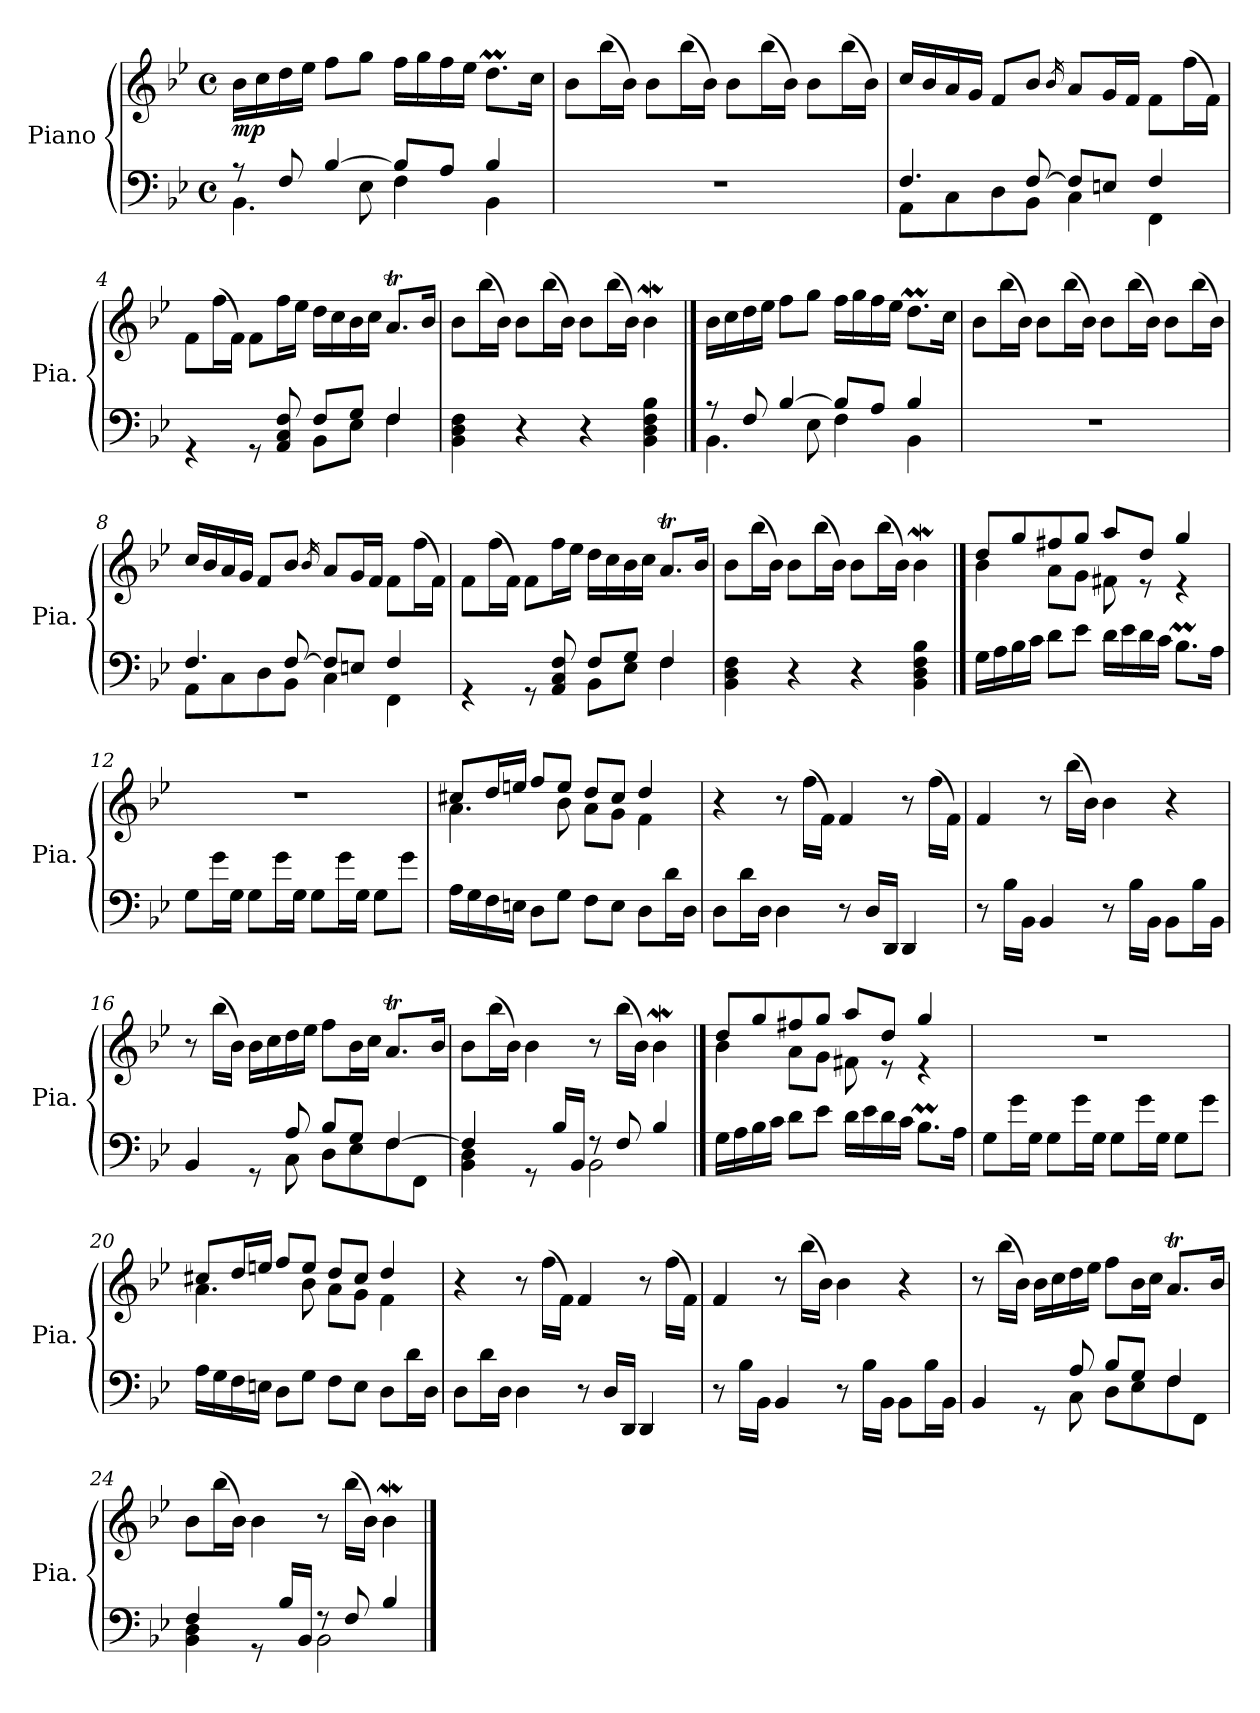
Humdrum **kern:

**kern	**kern	**dynam
*part1	*part1	*part1
*staff2	*staff1	*staff1/2
*I"Piano	*	*
*I'Pia.	*	*
*clefF4	*clefG2	*
*k[b-e-]	*k[b-e-]	*
*M4/4	*M4/4	*
*met(c)	*met(c)	*
*MM52	*MM52	*
=1	=1	=1
*^	*	*
!	!	!	!LO:DY:b
8r	4.BB-\	16b-\LL	mp
.	.	16cc\	.
8F/	.	16dd\	.
.	.	16ee-\JJ	.
[4B-/	.	8ff\L	.
.	8E-\	8gg\J	.
8B-/L]	4F\	16ff\LL	.
.	.	16gg\	.
8A/J	.	16ff\	.
.	.	16ee-\JJ	.
4B-/	4BB-\	8.ddm\L	.
.	.	16cc\Jk	.
*v	*v	*	*
=2	=2	=2
1r	8b-\L	.
.	(>16bb-\L	.
.	16b-\JJ)	.
.	8b-\L	.
.	(>16bb-\L	.
.	16b-\JJ)	.
.	8b-\L	.
.	(>16bb-\L	.
.	16b-\JJ)	.
.	8b-\L	.
.	(>16bb-\L	.
.	16b-\JJ)	.
=3	=3	=3
*^	*	*
4.F/	8AA\L	16cc/LL	.
.	.	16b-/	.
.	8C\	16a/	.
.	.	16g/JJ	.
.	8D\	8f/L	.
[8F/	8BB-\J	8b-/J	.
.	.	16qb-/	.
8F/L]	4C\	8a/L	.
8En/J	.	16g/L	.
.	.	16f/JJ	.
4F/	4FF\	8f\L	.
.	.	(>16ff\L	.
.	.	16f\JJ)	.
!!LO:LB:g=z
=4	=4	=4	=4
4rGG	2ryy	8f\L	.
.	.	(>16ff\L	.
.	.	16f\JJ)	.
8rGG	.	8f\L	.
8AA/ 8C/ 8F/	.	16ff\L	.
.	.	16ee-\JJ	.
8F/L	8BB-\L	16dd\LL	.
.	.	16cc\	.
8G/J	8E-\J	16b-\	.
.	.	16cc\JJ	.
4F/	4F\	8.at/L	.
.	.	16b-/Jk	.
*v	*v	*	*
=5	=5	=5
4BB-\ 4D\ 4F\	8b-\L	.
.	(>16bb-\L	.
.	16b-\JJ)	.
4r	8b-\L	.
.	(>16bb-\L	.
.	16b-\JJ)	.
4r	8b-\L	.
.	(>16bb-\L	.
.	16b-\JJ)	.
4BB-\ 4D\ 4F\ 4B-\	4b-w\	.
==6	==6	==6
*^	*	*
8r	4.BB-\	16b-\LL	.
.	.	16cc\	.
8F/	.	16dd\	.
.	.	16ee-\JJ	.
[4B-/	.	8ff\L	.
.	8E-\	8gg\J	.
8B-/L]	4F\	16ff\LL	.
.	.	16gg\	.
8A/J	.	16ff\	.
.	.	16ee-\JJ	.
4B-/	4BB-\	8.ddm\L	.
.	.	16cc\Jk	.
*v	*v	*	*
!!LO:LB:g=z
=7	=7	=7
1r	8b-\L	.
.	(>16bb-\L	.
.	16b-\JJ)	.
.	8b-\L	.
.	(>16bb-\L	.
.	16b-\JJ)	.
.	8b-\L	.
.	(>16bb-\L	.
.	16b-\JJ)	.
.	8b-\L	.
.	(>16bb-\L	.
.	16b-\JJ)	.
=8	=8	=8
*^	*	*
4.F/	8AA\L	16cc/LL	.
.	.	16b-/	.
.	8C\	16a/	.
.	.	16g/JJ	.
.	8D\	8f/L	.
[8F/	8BB-\J	8b-/J	.
.	.	16qb-/	.
8F/L]	4C\	8a/L	.
8En/J	.	16g/L	.
.	.	16f/JJ	.
4F/	4FF\	8f\L	.
.	.	(>16ff\L	.
.	.	16f\JJ)	.
=9	=9	=9	=9
4rGG	2ryy	8f\L	.
.	.	(>16ff\L	.
.	.	16f\JJ)	.
8rGG	.	8f\L	.
8AA/ 8C/ 8F/	.	16ff\L	.
.	.	16ee-\JJ	.
8F/L	8BB-\L	16dd\LL	.
.	.	16cc\	.
8G/J	8E-\J	16b-\	.
.	.	16cc\JJ	.
4F/	4F\	8.at/L	.
.	.	16b-/Jk	.
*v	*v	*	*
!!LO:LB:g=z
=10	=10	=10
4BB-\ 4D\ 4F\	8b-\L	.
.	(>16bb-\L	.
.	16b-\JJ)	.
4r	8b-\L	.
.	(>16bb-\L	.
.	16b-\JJ)	.
4r	8b-\L	.
.	(>16bb-\L	.
.	16b-\JJ)	.
4BB-\ 4D\ 4F\ 4B-\	4b-w\	.
==11	==11	==11
*	*^	*
16G\LL	8dd/L	4b-\	.
16A\	.	.	.
16B-\	8gg/	.	.
16c\JJ	.	.	.
8d\L	8ff#X/	8a\L	.
8e-\J	8gg/J	8g\J	.
16d\LL	8aa/L	8f#X\	.
16e-\	.	.	.
16d\	8dd/J	8r	.
16c\JJ	.	.	.
8.B-M\L	4gg/	4r	.
16A\Jk	.	.	.
*	*v	*v	*
=12	=12	=12
8G\L	1r	.
16g\L	.	.
16G\JJ	.	.
8G\L	.	.
16g\L	.	.
16G\JJ	.	.
8G\L	.	.
16g\L	.	.
16G\JJ	.	.
8G\L	.	.
8g\J	.	.
!!LO:LB:g=z
=13	=13	=13
*	*^	*
16A\LL	8cc#X/L	4.a\	.
16G\	.	.	.
16F\	16dd/L	.	.
16En\JJ	16een/JJ	.	.
8D\L	8ff/L	.	.
8G\J	8ee/J	8b-\	.
8F\L	8dd/L	8a\L	.
8E\J	8cc#/J	8g\J	.
8D\L	4dd/	4f\	.
16d\L	.	.	.
16D\JJ	.	.	.
*	*v	*v	*
=14	=14	=14
8D\L	4r	.
16d\L	.	.
16D\JJ	.	.
4D\	8r	.
.	(>16ff\LL	.
.	16f\JJ)	.
8r	4f/	.
16D/LL	.	.
16DD/JJ	.	.
4DD/	8r	.
.	(>16ff\LL	.
.	16f\JJ)	.
=15	=15	=15
8r	4f/	.
16B-\LL	.	.
16BB-\JJ	.	.
4BB-/	8r	.
.	(>16bb-\LL	.
.	16b-\JJ)	.
8r	4b-\	.
16B-\LL	.	.
16BB-\JJ	.	.
8BB-\L	4r	.
16B-\L	.	.
16BB-\JJ	.	.
!!LO:PB:g=z
=16	=16	=16
*^	*	*
4BB-/	4.ryy	8r	.
.	.	(>16bb-\LL	.
.	.	16b-\JJ)	.
8rGG	.	16b-\LL	.
.	.	16cc\	.
8A/	8C\	16dd\	.
.	.	16ee-\JJ	.
8B-/L	8D\L	8ff\L	.
8G/J	8E-\	16b-\L	.
.	.	16cc\JJ	.
[4F/	8F\	8.at/L	.
.	8FF\J	.	.
.	.	16b-/Jk	.
=17	=17	=17	=17
4F/]	4BB-\ 4D\	8b-\L	.
.	.	(>16bb-\L	.
.	.	16b-\JJ)	.
8rGG	4ryy	4b-\	.
16B-/LL	.	.	.
16BB-/JJ	.	.	.
8r	2BB-\	8r	.
8F/	.	(>16bb-\LL	.
.	.	16b-\JJ)	.
4B-/	.	4b-w\	.
*v	*v	*	*
==18	==18	==18
*	*^	*
16G\LL	8dd/L	4b-\	.
16A\	.	.	.
16B-\	8gg/	.	.
16c\JJ	.	.	.
8d\L	8ff#X/	8a\L	.
8e-\J	8gg/J	8g\J	.
16d\LL	8aa/L	8f#X\	.
16e-\	.	.	.
16d\	8dd/J	8r	.
16c\JJ	.	.	.
8.B-M\L	4gg/	4r	.
16A\Jk	.	.	.
*	*v	*v	*
!!LO:LB:g=z
=19	=19	=19
8G\L	1r	.
16g\L	.	.
16G\JJ	.	.
8G\L	.	.
16g\L	.	.
16G\JJ	.	.
8G\L	.	.
16g\L	.	.
16G\JJ	.	.
8G\L	.	.
8g\J	.	.
=20	=20	=20
*	*^	*
16A\LL	8cc#X/L	4.a\	.
16G\	.	.	.
16F\	16dd/L	.	.
16En\JJ	16een/JJ	.	.
8D\L	8ff/L	.	.
8G\J	8ee/J	8b-\	.
8F\L	8dd/L	8a\L	.
8E\J	8cc#/J	8g\J	.
8D\L	4dd/	4f\	.
16d\L	.	.	.
16D\JJ	.	.	.
*	*v	*v	*
=21	=21	=21
8D\L	4r	.
16d\L	.	.
16D\JJ	.	.
4D\	8r	.
.	(>16ff\LL	.
.	16f\JJ)	.
8r	4f/	.
16D/LL	.	.
16DD/JJ	.	.
4DD/	8r	.
.	(>16ff\LL	.
.	16f\JJ)	.
!!LO:LB:g=z
=22	=22	=22
8r	4f/	.
16B-\LL	.	.
16BB-\JJ	.	.
4BB-/	8r	.
.	(>16bb-\LL	.
.	16b-\JJ)	.
8r	4b-\	.
16B-\LL	.	.
16BB-\JJ	.	.
8BB-\L	4r	.
16B-\L	.	.
16BB-\JJ	.	.
=23	=23	=23
*^	*	*
4BB-/	4.ryy	8r	.
.	.	(>16bb-\LL	.
.	.	16b-\JJ)	.
8rGG	.	16b-\LL	.
.	.	16cc\	.
8A/	8C\	16dd\	.
.	.	16ee-\JJ	.
8B-/L	8D\L	8ff\L	.
8G/J	8E-\	16b-\L	.
.	.	16cc\JJ	.
4F/	8F\	8.at/L	.
.	8FF\J	.	.
.	.	16b-/Jk	.
=24	=24	=24	=24
4F/	4BB-\ 4D\	8b-\L	.
.	.	(>16bb-\L	.
.	.	16b-\JJ)	.
8rGG	4ryy	4b-\	.
16B-/LL	.	.	.
16BB-/JJ	.	.	.
8r	2BB-\	8r	.
8F/	.	(>16bb-\LL	.
.	.	16b-\JJ)	.
4B-/	.	4b-w\	.
*v	*v	*	*
==	==	==
*-	*-	*-
